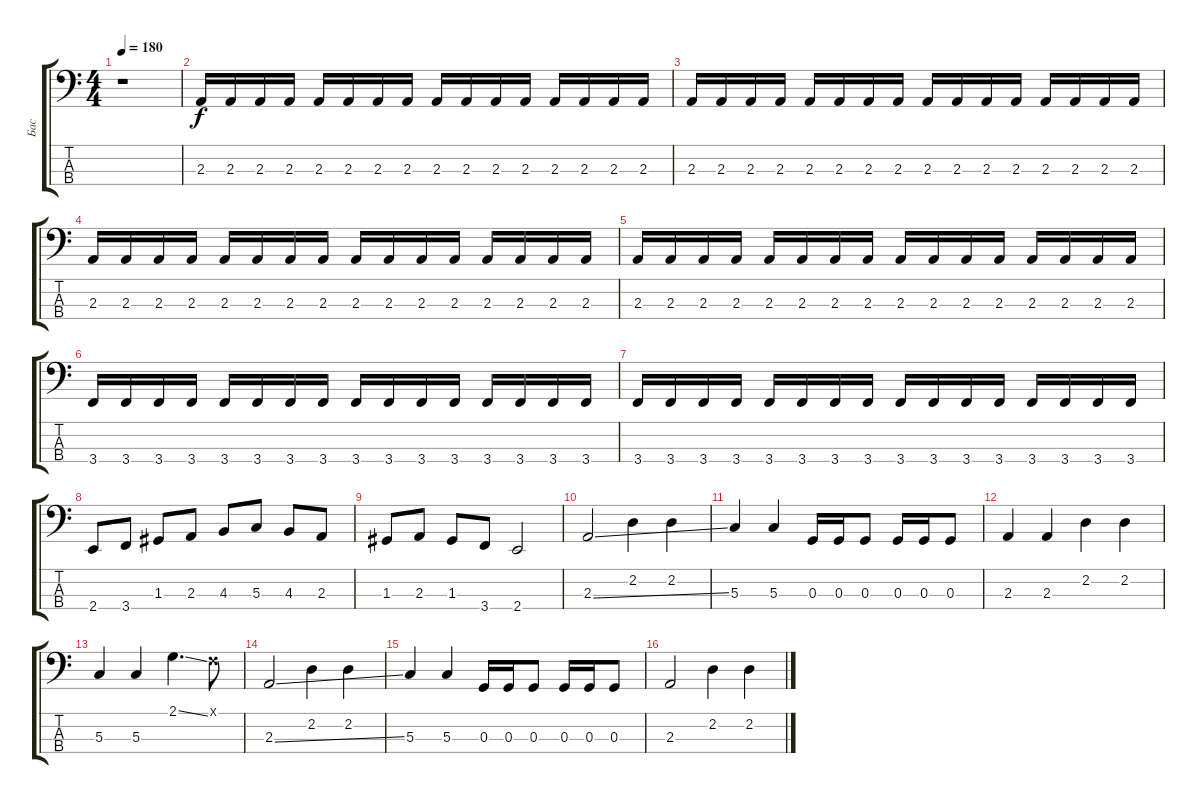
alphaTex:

\track ("Бас" "Бас") {instrument electricbasspick}
\staff {score tabs}
\tuning (F2 C2 G1 D1) {hide}
\ts (4 4)
\tempo 180
\clef f4
\ks c
r.1{dy f} |
2.3.16 2.3.16 2.3.16 2.3.16 2.3.16 2.3.16 2.3.16 2.3.16 2.3.16 2.3.16 2.3.16 2.3.16 2.3.16 2.3.16 2.3.16 2.3.16 |
2.3.16 2.3.16 2.3.16 2.3.16 2.3.16 2.3.16 2.3.16 2.3.16 2.3.16 2.3.16 2.3.16 2.3.16 2.3.16 2.3.16 2.3.16 2.3.16 |
2.3.16 2.3.16 2.3.16 2.3.16 2.3.16 2.3.16 2.3.16 2.3.16 2.3.16 2.3.16 2.3.16 2.3.16 2.3.16 2.3.16 2.3.16 2.3.16 |
2.3.16 2.3.16 2.3.16 2.3.16 2.3.16 2.3.16 2.3.16 2.3.16 2.3.16 2.3.16 2.3.16 2.3.16 2.3.16 2.3.16 2.3.16 2.3.16 |
3.4.16 3.4.16 3.4.16 3.4.16 3.4.16 3.4.16 3.4.16 3.4.16 3.4.16 3.4.16 3.4.16 3.4.16 3.4.16 3.4.16 3.4.16 3.4.16 |
3.4.16 3.4.16 3.4.16 3.4.16 3.4.16 3.4.16 3.4.16 3.4.16 3.4.16 3.4.16 3.4.16 3.4.16 3.4.16 3.4.16 3.4.16 3.4.16 |
2.4.8 3.4.8 1.3.8 2.3.8 4.3.8 5.3.8 4.3.8 2.3.8 |
1.3.8 2.3.8 1.3.8 3.4.8 2.4.2 |
2.3{ss}.2 2.2.4 2.2.4 |
5.3.4 5.3.4 0.3.16 0.3.16 0.3.8 0.3.16 0.3.16 0.3.8 |
2.3.4 2.3.4 2.2.4 2.2.4 |
5.3.4 5.3.4 2.1{ss}.4{d} 0.1{x}.8 |
2.3{ss}.2 2.2.4 2.2.4 |
5.3.4 5.3.4 0.3.16 0.3.16 0.3.8 0.3.16 0.3.16 0.3.8 |
2.3.2 2.2.4 2.2.4
